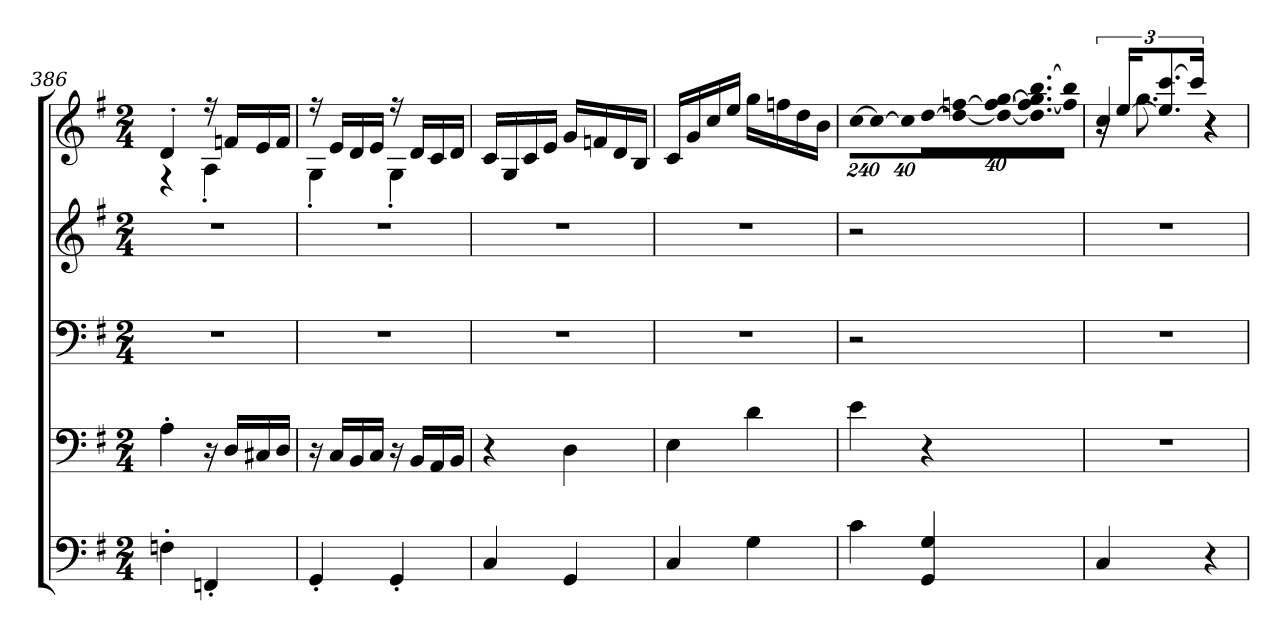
**kern	**kern	**kern	**kern	**kern
*part5	*part4	*part3	*part2	*part1
*staff5	*staff4	*staff3	*staff2	*staff1
*clefF4	*clefF4	*clefF4	*clefG2	*clefG2
*k[f#]	*k[f#]	*k[f#]	*k[f#]	*k[f#]
*M2/4	*M2/4	*M2/4	*M2/4	*M2/4
=386	=386	=386	=386	=386
*	*	*	*	*^
4Fn'\	4A'\	2r	2r	4d'/	4r
*	*	*	*	*MM134	*
4FFn'/	16r	.	.	16r	4A'\
.	16D/LL	.	.	16fn/LL	.
.	16C#X/	.	.	16e/	.
.	16D/JJ	.	.	16f/JJ	.
=387	=387	=387	=387	=387	=387
4GG'/	16r	2r	2r	16r	4G'\
.	16C/LL	.	.	16e/LL	.
.	16BB/	.	.	16d/	.
.	16C/JJ	.	.	16e/JJ	.
4GG'/	16r	.	.	16r	4G'\
.	16BB/LL	.	.	16d/LL	.
.	16AA/	.	.	16c/	.
.	16BB/JJ	.	.	16d/JJ	.
*	*	*	*	*v	*v
!!LO:PB:g=z
=388	=388	=388	=388	=388
4C/	4r	2r	2r	16c/LL
.	.	.	.	16G/
.	.	.	.	16c/
.	.	.	.	16e/JJ
4GG/	4D\	.	.	16g/LL
.	.	.	.	16fn/
.	.	.	.	16d/
.	.	.	.	16B/JJ
=389	=389	=389	=389	=389
4C/	4E\	2r	2r	16c/LL
.	.	.	.	16g/
.	.	.	.	16cc/
.	.	.	.	16ee/JJ
4G\	4d\	.	.	16gg\LL
.	.	.	.	16ffn\
.	.	.	.	16dd\
.	.	.	.	16b\JJ
=390	=390	=390	=390	=390
*	*	*	*	*Xbrackettup
*	*	*	*	*MM130
!	!	!	!	!LO:N:vis=16
4c\	4e\	2r	2r	[1920%137cc\KL
!	!	!	!	!LO:N:vis=8
.	.	.	.	960%137cc\_
!	!	!	!	!LO:N:vis=32
.	.	.	.	640%23cc\Jkk]
*	*	*	*	*MM179
!	!	!	!	!LO:N:vis=32
4GG/ 4G/	4r	.	.	[640%23dd\LLL
!	!	!	!	!LO:N:vis=32
.	.	.	.	640%23dd\_ [640%23ffn\
!	!	!	!	!LO:N:vis=32
.	.	.	.	640%23dd\_ 640%23ff\_ [640%23gg\J
!	!	!	!	!LO:N:vis=16.
.	.	.	.	960%103dd\] 960%103ff\_ 960%103gg\] [960%103bb\
!	!	!	!	!LO:N:vis=32
.	.	.	.	640%23ff\] 640%23bb\]JJk
960ryy	960ryy	960ryy	960ryy	.
=391	=391	=391	=391	=391
*	*	*	*	*brackettup
*	*	*	*	*MM159
*	*	*	*	*^
*	*	*	*	*	*^
4C/	2r	2r	2r	24r	16r	4cc/
.	.	.	.	[24ee/KL	.	.
*	*	*	*	*MM158	*	*
.	.	.	.	.	8.gg\	.
.	.	.	.	12.ee/] [12.ccc/	.	.
.	.	.	.	24ccc/Jk]	.	.
4r	.	.	.	4r	4r	4r
*	*	*	*	*v	*v	*v
=	=	=	=	=
*-	*-	*-	*-	*-
